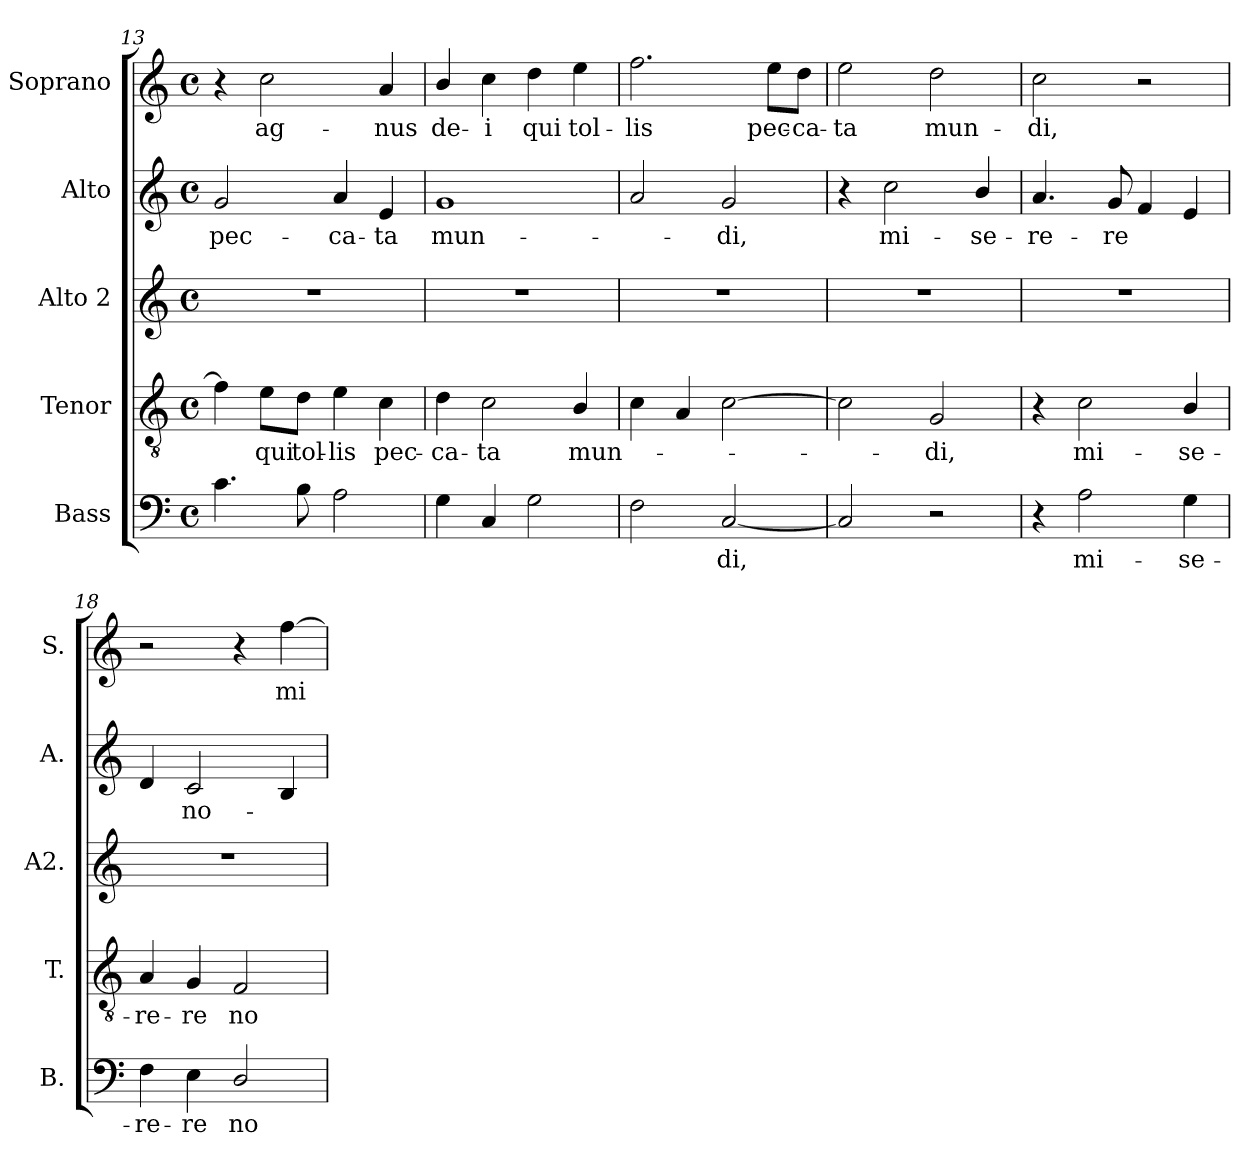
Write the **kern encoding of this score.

**kern	**text	**kern	**text	**kern	**kern	**text	**kern	**text
*part5	*part5	*part4	*part4	*part3	*part2	*part2	*part1	*part1
*staff5	*staff5	*staff4	*staff4	*staff3	*staff2	*staff2	*staff1	*staff1
*I"Bass	*	*I"Tenor	*	*I"Alto 2	*I"Alto	*	*I"Soprano	*
*I'B.	*	*I'T.	*	*I'A2.	*I'A.	*	*I'S.	*
*clefF4	*	*clefGv2	*	*clefG2	*clefG2	*	*clefG2	*
*	*	*ITrd7c12	*	*	*	*	*	*
*k[]	*	*k[]	*	*k[]	*k[]	*	*k[]	*
*C:	*	*C:	*	*C:	*C:	*	*C:	*
*M4/4	*	*M4/4	*	*M4/4	*M4/4	*	*M4/4	*
*met(c)	*	*met(c)	*	*met(c)	*met(c)	*	*met(c)	*
=13	=13	=13	=13	=13	=13	=13	=13	=13
!	!	!	!	!	!	!LO:LY:b:color=#000000	!	!
4.ci\	.	4Fi\]	.	1r	2gi/	pec-	4r	.
!	!	!	!LO:LY:b:color=#000000	!	!	!	!	!
!	!	!	!	!	!	!	!	!LO:LY:b:color=#000000
.	.	8Ei\L	qui	.	.	.	2cci\	ag-
!	!	!	!LO:LY:b:color=#000000	!	!	!	!	!
8Bi\	.	8Di\J	tol-	.	.	.	.	.
!	!	!	!LO:LY:b:color=#000000	!	!	!	!	!
!	!	!	!	!	!	!LO:LY:b:color=#000000	!	!
2Ai\	.	4Ei\	-lis	.	4ai/	-ca-	.	.
!	!	!	!LO:LY:b:color=#000000	!	!	!	!	!
!	!	!	!	!	!	!LO:LY:b:color=#000000	!	!
!	!	!	!	!	!	!	!	!LO:LY:b:color=#000000
.	.	4Ci\	pec-	.	4ei/	-ta	4ai/	-nus
!!LO:LB:g=z
=14	=14	=14	=14	=14	=14	=14	=14	=14
!	!	!	!LO:LY:b:color=#000000	!	!	!	!	!
!	!	!	!	!	!	!LO:LY:b:color=#000000	!	!
!	!	!	!	!	!	!	!	!LO:LY:b:color=#000000
4Gi\	.	4Di\	-ca-	1r	1gi	mun-	4bi/	de-
!	!	!	!LO:LY:b:color=#000000	!	!	!	!	!
!	!	!	!	!	!	!	!	!LO:LY:b:color=#000000
4Ci/	.	2Ci\	-ta	.	.	.	4cci\	-i
!	!	!	!	!	!	!	!	!LO:LY:b:color=#000000
2Gi\	.	.	.	.	.	.	4ddi\	qui
!	!	!	!LO:LY:b:color=#000000	!	!	!	!	!
!	!	!	!	!	!	!	!	!LO:LY:b:color=#000000
.	.	4BBi/	mun-	.	.	.	4eei\	tol-
=15	=15	=15	=15	=15	=15	=15	=15	=15
!	!	!	!	!	!	!	!	!LO:LY:b:color=#000000
2Fi\	.	4Ci\	.	1r	2ai/	.	2.ffi\	-lis
.	.	4AAi/	.	.	.	.	.	.
!	!LO:LY:b:color=#000000	!	!	!	!	!	!	!
!	!	!	!	!	!	!LO:LY:b:color=#000000	!	!
[2Ci/	-di,	[2Ci\	.	.	2gi/	-di,	.	.
!	!	!	!	!	!	!	!	!LO:LY:b:color=#000000
.	.	.	.	.	.	.	8eei\L	pec-
!	!	!	!	!	!	!	!	!LO:LY:b:color=#000000
.	.	.	.	.	.	.	8ddi\J	-ca-
=16	=16	=16	=16	=16	=16	=16	=16	=16
!	!	!	!	!	!	!	!	!LO:LY:b:color=#000000
2Ci/]	.	2Ci\]	.	1r	4r	.	2eei\	-ta
!	!	!	!	!	!	!LO:LY:b:color=#000000	!	!
.	.	.	.	.	2cci\	mi-	.	.
!	!	!	!LO:LY:b:color=#000000	!	!	!	!	!
!	!	!	!	!	!	!	!	!LO:LY:b:color=#000000
2r	.	2GGi/	-di,	.	.	.	2ddi\	mun-
!	!	!	!	!	!	!LO:LY:b:color=#000000	!	!
.	.	.	.	.	4bi/	-se-	.	.
=17	=17	=17	=17	=17	=17	=17	=17	=17
!	!	!	!	!	!	!LO:LY:b:color=#000000	!	!
!	!	!	!	!	!	!	!	!LO:LY:b:color=#000000
4r	.	4r	.	1r	4.ai/	-re-	2cci\	-di,
!	!LO:LY:b:color=#000000	!	!	!	!	!	!	!
!	!	!	!LO:LY:b:color=#000000	!	!	!	!	!
2Ai\	mi-	2Ci\	mi-	.	.	.	.	.
!	!	!	!	!	!	!LO:LY:b:color=#000000	!	!
.	.	.	.	.	8gi/	-re	.	.
.	.	.	.	.	4fi/	.	2r	.
!	!LO:LY:b:color=#000000	!	!	!	!	!	!	!
!	!	!	!LO:LY:b:color=#000000	!	!	!	!	!
4Gi\	-se-	4BBi/	-se-	.	4ei/	.	.	.
=18	=18	=18	=18	=18	=18	=18	=18	=18
!	!LO:LY:b:color=#000000	!	!	!	!	!	!	!
!	!	!	!LO:LY:b:color=#000000	!	!	!	!	!
4Fi\	-re-	4AAi/	-re-	1r	4di/	.	2r	.
!	!LO:LY:b:color=#000000	!	!	!	!	!	!	!
!	!	!	!LO:LY:b:color=#000000	!	!	!	!	!
!	!	!	!	!	!	!LO:LY:b:color=#000000	!	!
4Ei\	-re	4GGi/	-re	.	2ci/	no-	.	.
!	!LO:LY:b:color=#000000	!	!	!	!	!	!	!
!	!	!	!LO:LY:b:color=#000000	!	!	!	!	!
2Di/	no-	2FFi/	no-	.	.	.	4r	.
!	!	!	!	!	!	!	!	!LO:LY:b:color=#000000
.	.	.	.	.	4Bi/	.	[4ffi\	mi-
=	=	=	=	=	=	=	=	=
*-	*-	*-	*-	*-	*-	*-	*-	*-
